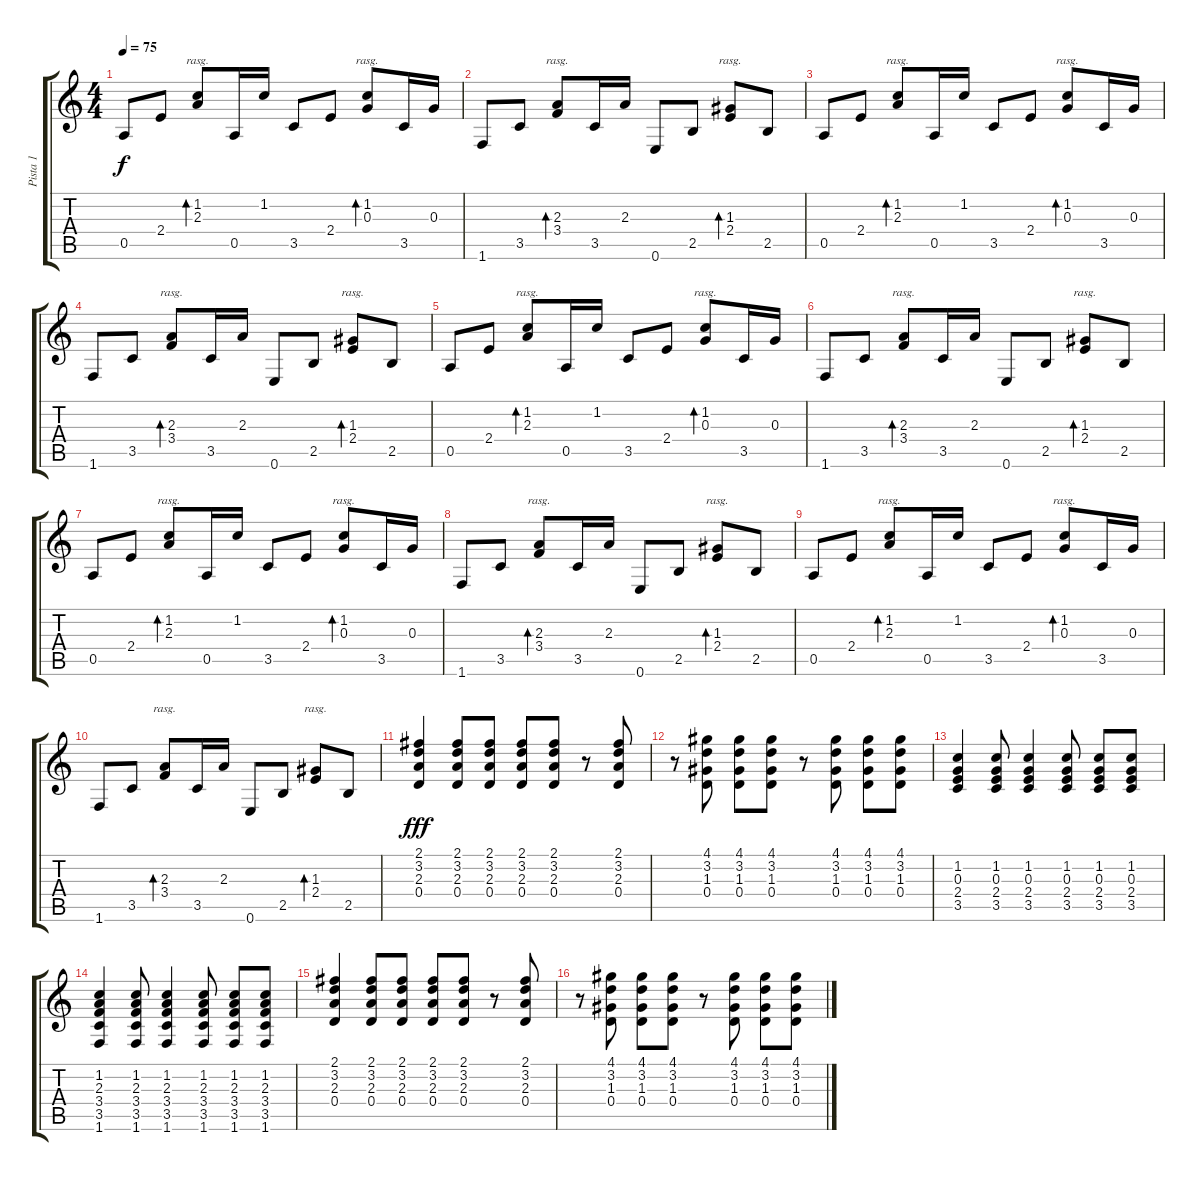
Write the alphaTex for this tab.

\track ("Pista 1" "Pista 1") {instrument acousticguitarsteel}
\staff {score tabs}
\tuning (E4 B3 G3 D3 A2 E2) {hide}
\ts (4 4)
\tempo 75
\clef g2
\ks c
0.5.8{dy f} 2.4.8 (1.2 2.3).8{bd 120 rasg ii} 0.5.16 1.2.16 3.5.8 2.4.8 (1.2 0.3).8{bd 120 rasg ii} 3.5.16 0.3.16 |
1.6.8 3.5.8 (2.3 3.4).8{bd 120 rasg ii} 3.5.16 2.3.16 0.6.8 2.5.8 (1.3 2.4).8{bd 120 rasg ii} 2.5.8 |
0.5.8 2.4.8 (1.2 2.3).8{bd 120 rasg ii} 0.5.16 1.2.16 3.5.8 2.4.8 (1.2 0.3).8{bd 120 rasg ii} 3.5.16 0.3.16 |
1.6.8 3.5.8 (2.3 3.4).8{bd 120 rasg ii} 3.5.16 2.3.16 0.6.8 2.5.8 (1.3 2.4).8{bd 120 rasg ii} 2.5.8 |
0.5.8 2.4.8 (1.2 2.3).8{bd 120 rasg ii} 0.5.16 1.2.16 3.5.8 2.4.8 (1.2 0.3).8{bd 120 rasg ii} 3.5.16 0.3.16 |
1.6.8 3.5.8 (2.3 3.4).8{bd 120 rasg ii} 3.5.16 2.3.16 0.6.8 2.5.8 (1.3 2.4).8{bd 120 rasg ii} 2.5.8 |
0.5.8 2.4.8 (1.2 2.3).8{bd 120 rasg ii} 0.5.16 1.2.16 3.5.8 2.4.8 (1.2 0.3).8{bd 120 rasg ii} 3.5.16 0.3.16 |
1.6.8 3.5.8 (2.3 3.4).8{bd 120 rasg ii} 3.5.16 2.3.16 0.6.8 2.5.8 (1.3 2.4).8{bd 120 rasg ii} 2.5.8 |
0.5.8 2.4.8 (1.2 2.3).8{bd 120 rasg ii} 0.5.16 1.2.16 3.5.8 2.4.8 (1.2 0.3).8{bd 120 rasg ii} 3.5.16 0.3.16 |
1.6.8 3.5.8 (2.3 3.4).8{bd 120 rasg ii} 3.5.16 2.3.16 0.6.8 2.5.8 (1.3 2.4).8{bd 120 rasg ii} 2.5.8 |
(2.1 3.2 2.3 0.4).4{dy fff} (2.1 3.2 2.3 0.4).8 (2.1 3.2 2.3 0.4).8 (2.1 3.2 2.3 0.4).8 (2.1 3.2 2.3 0.4).8 r.8 (2.1 3.2 2.3 0.4).8 |
r.8 (4.1 3.2 1.3 0.4).8 (4.1 3.2 1.3 0.4).8 (4.1 3.2 1.3 0.4).8 r.8 (4.1 3.2 1.3 0.4).8 (4.1 3.2 1.3 0.4).8 (4.1 3.2 1.3 0.4).8 |
(1.2 0.3 2.4 3.5).4 (1.2 0.3 2.4 3.5).8 (1.2 0.3 2.4 3.5).4 (1.2 0.3 2.4 3.5).8 (1.2 0.3 2.4 3.5).8 (1.2 0.3 2.4 3.5).8 |
(1.2 2.3 3.4 3.5 1.6).4 (1.2 2.3 3.4 3.5 1.6).8 (1.2 2.3 3.4 3.5 1.6).4 (1.2 2.3 3.4 3.5 1.6).8 (1.2 2.3 3.4 3.5 1.6).8 (1.2 2.3 3.4 3.5 1.6).8 |
(2.1 3.2 2.3 0.4).4 (2.1 3.2 2.3 0.4).8 (2.1 3.2 2.3 0.4).8 (2.1 3.2 2.3 0.4).8 (2.1 3.2 2.3 0.4).8 r.8 (2.1 3.2 2.3 0.4).8 |
r.8 (4.1 3.2 1.3 0.4).8 (4.1 3.2 1.3 0.4).8 (4.1 3.2 1.3 0.4).8 r.8 (4.1 3.2 1.3 0.4).8 (4.1 3.2 1.3 0.4).8 (4.1 3.2 1.3 0.4).8
